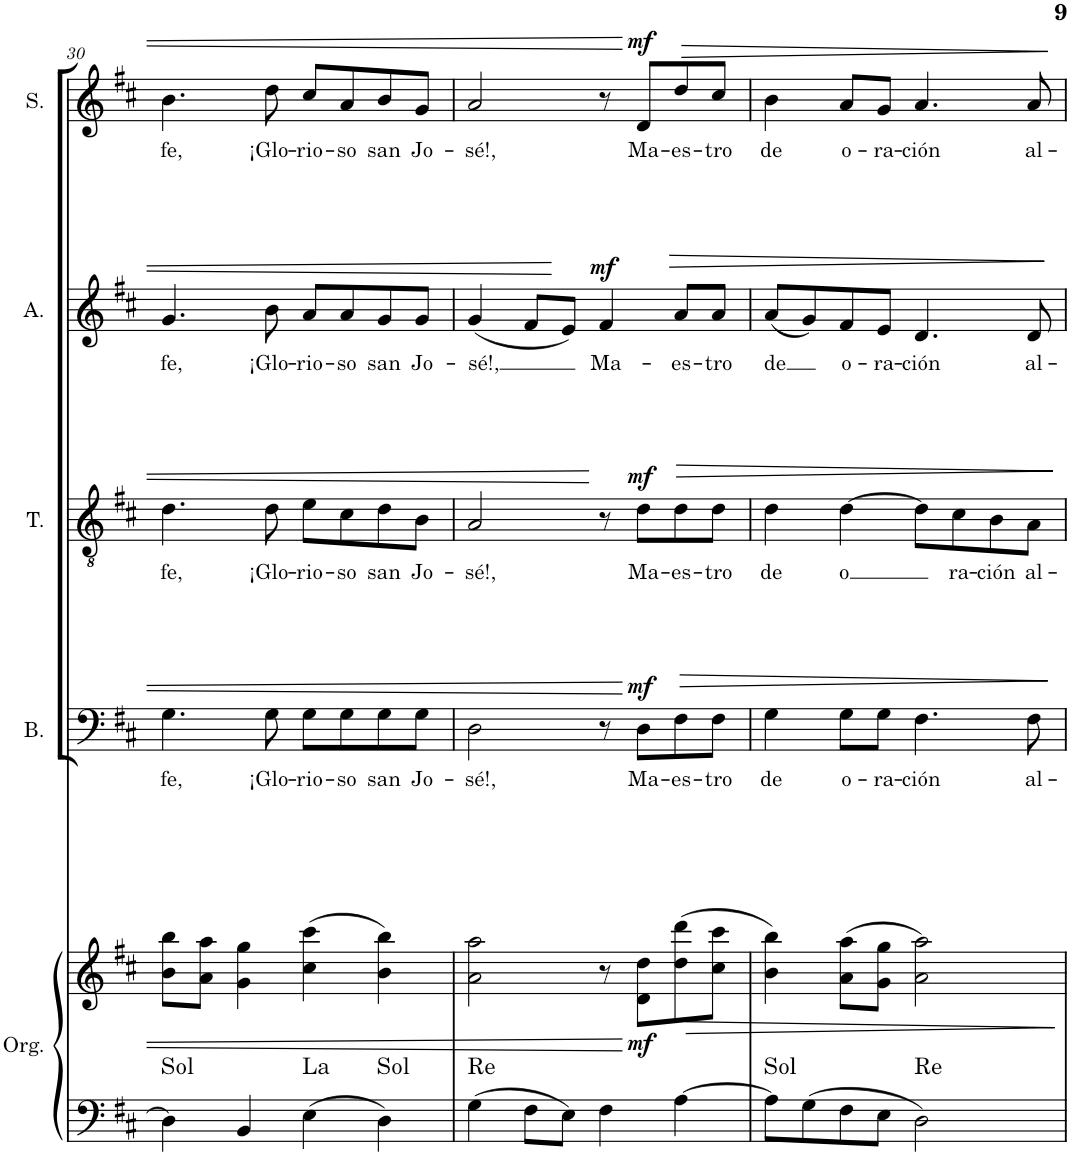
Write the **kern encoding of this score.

**kern	**kern	**dynam	**harte	**kern	**text	**dynam	**kern	**text	**dynam	**kern	**text	**dynam	**kern	**text	**dynam
*part5	*part5	*part5	*part5	*part4	*part4	*part4	*part3	*part3	*part3	*part2	*part2	*part2	*part1	*part1	*part1
*staff6	*staff5	*staff5/6	*	*staff4	*staff4	*staff4	*staff3	*staff3	*staff3	*staff2	*staff2	*staff2	*staff1	*staff1	*staff1
*I"Órgano	*	*	*	*I"Bajo	*	*	*I"Tenor	*	*	*I"Alto	*	*	*I"Soprano	*	*
*	*	*	*	*I'B.	*	*	*I'T.	*	*	*I'A.	*	*	*I'S.	*	*
!!LO:PB:g=z
*clefF4	*clefG2	*	*	*clefF4	*	*	*clefGv2	*	*	*clefG2	*	*	*clefG2	*	*
*	*	*	*	*	*	*	*Trd4c7	*	*	*Trd1c2	*	*	*	*	*
*k[f#c#]	*k[f#c#]	*	*	*k[f#c#]	*	*	*k[f#c#]	*	*	*k[f#c#]	*	*	*k[f#c#]	*	*
*M4/4	*M4/4	*	*	*M4/4	*	*	*M4/4	*	*	*M4/4	*	*	*M4/4	*	*
=30	=30	=30	=30	=30	=30	=30	=30	=30	=30	=30	=30	=30	=30	=30	=30
!	!	!	!LO:H:kt=Sol	!	!LO:LY:b	!	!	!LO:LY:b	!	!	!LO:LY:b	!	!	!LO:LY:b	!
4D\]	8b\ 8bb\L	.	N	4.G\	fe,	.	4.d\	fe,	.	4.g/	fe,	.	4.b\	fe,	.
.	8a\ 8aa\J	.	.	.	.	.	.	.	.	.	.	.	.	.	.
4BB/	4g\ 4gg\	.	.	.	.	.	.	.	.	.	.	.	.	.	.
!	!	!	!	!	!LO:LY:b	!	!	!LO:LY:b	!	!	!LO:LY:b	!	!	!LO:LY:b	!
.	.	.	.	8G\	¡Glo-	.	8d\	¡Glo-	.	8b\	¡Glo-	.	8dd\	¡Glo-	.
!	!	!	!LO:H:kt=La	!	!LO:LY:b	!	!	!LO:LY:b	!	!	!LO:LY:b	!	!	!LO:LY:b	!
4E\	(4cc#\ 4ccc#\	.	N	8G\L	-rio-	.	8e\L	-rio-	.	8a/L	-rio-	.	8cc#/L	-rio-	.
!	!	!	!	!	!LO:LY:b	!	!	!LO:LY:b	!	!	!LO:LY:b	!	!	!LO:LY:b	!
.	.	.	.	8G\	-so	.	8c#\	-so	.	8a/	-so	.	8a/	-so	.
!	!	!	!LO:H:kt=Sol	!	!LO:LY:b	!	!	!LO:LY:b	!	!	!LO:LY:b	!	!	!LO:LY:b	!
4D\	4b\ 4bb\)	.	N	8G\	san	.	8d\	san	.	8g/	san	.	8b/	san	.
!	!	!	!	!	!LO:LY:b	!	!	!LO:LY:b	!	!	!LO:LY:b	!	!	!LO:LY:b	!
.	.	.	.	8G\J	Jo-	.	8B\J	Jo-	.	8g/J	Jo-	.	8g/J	Jo-	.
=31	=31	=31	=31	=31	=31	=31	=31	=31	=31	=31	=31	=31	=31	=31	=31
!	!	!	!LO:H:kt=Re	!	!LO:LY:b	!	!	!LO:LY:b	!	!	!LO:LY:b	!	!	!LO:LY:b	!
4G\	2a\ 2aa\	.	N	2D\	-sé!,	.	2A/	-sé!,	.	(4g/	-sé!,	.	2a/	-sé!,	.
8F#\L	.	.	.	.	.	.	.	.	.	8f#/L	.	.	.	.	.
8E\J	.	.	.	.	.	.	.	.	.	8e/J)	.	.	.	.	.
!	!	!	!	!	!	!	!	!	!	!	!LO:LY:b	!LO:DY:a	!	!	!
4F#\	8r	.	.	8r	.	.	8r	.	.	4f#/	Ma-	mf	8r	.	.
!	!	!LO:DY:b	!	!	!LO:LY:b	!LO:DY:a	!	!LO:LY:b	!LO:DY:a	!	!	!	!	!LO:LY:b	!LO:DY:a
.	8d\ 8dd\L	mf	.	8D\L	Ma-	mf	8d\L	Ma-	mf	.	.	.	8d/L	Ma-	mf
!	!	!LO:HP:b	!	!	!LO:LY:b	!LO:HP:b	!	!LO:LY:b	!LO:HP:b	!	!LO:LY:b	!LO:HP:b	!	!LO:LY:b	!LO:HP:b
[4A\	(8dd\ 8ddd\	>	.	8F#\	-es-	>	8d\	-es-	>	8a/L	-es-	>	8dd/	-es-	>
!	!	!	!	!	!LO:LY:b	!	!	!LO:LY:b	!	!	!LO:LY:b	!	!	!LO:LY:b	!
.	8cc#\ 8ccc#\J	.	.	8F#\J	-tro	.	8d\J	-tro	.	8a/J	-tro	.	8cc#/J	-tro	.
=32	=32	=32	=32	=32	=32	=32	=32	=32	=32	=32	=32	=32	=32	=32	=32
!	!	!	!LO:H:kt=Sol	!	!LO:LY:b	!	!	!LO:LY:b	!	!	!LO:LY:b	!	!	!LO:LY:b	!
8A\L]	4b\ 4bb\)	.	N	4G\	de	.	4d\	de	.	(8a/L	-de	.	4b\	de	.
8G\	.	.	.	.	.	.	.	.	.	8g/)	.	.	.	.	.
!	!	!	!	!	!LO:LY:b	!	!	!LO:LY:b	!	!	!LO:LY:b	!	!	!LO:LY:b	!
8F#\	(8a\ 8aa\L	.	.	8G\L	o-	.	[4d\	-o	.	8f#/	o-	.	8a/L	o-	.
!	!	!	!	!	!LO:LY:b	!	!	!	!	!	!LO:LY:b	!	!	!LO:LY:b	!
8E\J	8g\ 8gg\J	.	.	8G\J	-ra-	.	.	.	.	8e/J	-ra-	.	8g/J	-ra-	.
!	!	!	!LO:H:kt=Re	!	!LO:LY:b	!	!	!	!	!	!LO:LY:b	!	!	!LO:LY:b	!
2D\	2a\ 2aa\)	.	N	4.F#\	-ción	.	8d\L]	.	.	4.d/	-ción	.	4.a/	-ción	.
!	!	!	!	!	!	!	!	!LO:LY:b	!	!	!	!	!	!	!
.	.	.	.	.	.	.	8c#\	ra-	.	.	.	.	.	.	.
!	!	!	!	!	!	!	!	!LO:LY:b	!	!	!	!	!	!	!
.	.	.	.	.	.	.	8B\	-ción	.	.	.	.	.	.	.
!	!	!	!	!	!LO:LY:b	!	!	!LO:LY:b	!	!	!LO:LY:b	!	!	!LO:LY:b	!
.	.	.	.	8F#\	al-	.	8A\J	al-	.	8d/	al-	.	8a/	al-	.
.	.	]	.	.	.	]	.	.	]	.	.	]	.	.	]
=	=	=	=	=	=	=	=	=	=	=	=	=	=	=	=
*-	*-	*-	*-	*-	*-	*-	*-	*-	*-	*-	*-	*-	*-	*-	*-
